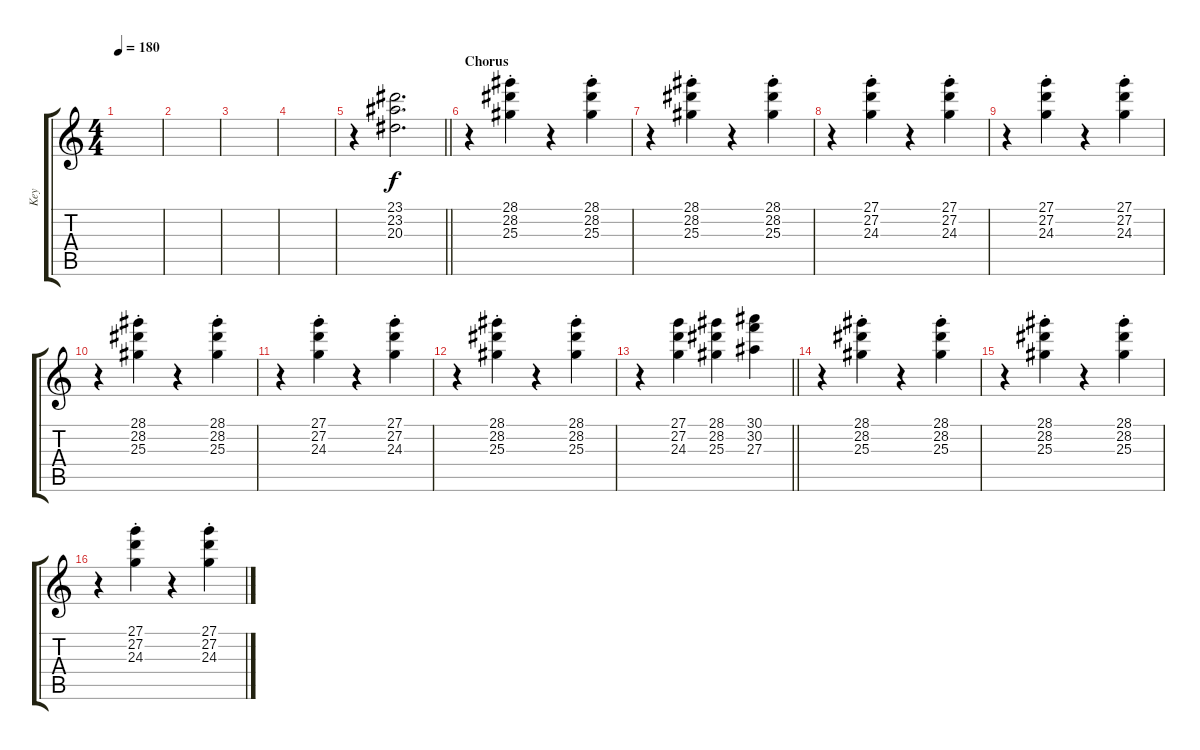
\track ("Key" "Key") {instrument stringensemble1}
\staff {score tabs}
\tuning (E4 B3 G3 D3 A2 E2) {hide}
\ts (4 4)
\tempo 180
\clef g2
\ks c
|
|
|
|
\barLineRight lightlight
r.4 (23.1 23.2 20.3).2{d} |
\section ("" "Chorus")
r.4 (28.1{st} 28.2{st} 25.3{st}).4 r.4 (28.1{st} 28.2{st} 25.3{st}).4 |
r.4 (28.1{st} 28.2{st} 25.3{st}).4 r.4 (28.1{st} 28.2{st} 25.3{st}).4 |
r.4 (27.1{st} 27.2{st} 24.3{st}).4 r.4 (27.1{st} 27.2{st} 24.3{st}).4 |
r.4 (27.1{st} 27.2{st} 24.3{st}).4 r.4 (27.1{st} 27.2{st} 24.3{st}).4 |
r.4 (28.1{st} 28.2{st} 25.3{st}).4 r.4 (28.1{st} 28.2{st} 25.3{st}).4 |
r.4 (27.1{st} 27.2{st} 24.3{st}).4 r.4 (27.1{st} 27.2{st} 24.3{st}).4 |
r.4 (28.1{st} 28.2{st} 25.3{st}).4 r.4 (28.1{st} 28.2{st} 25.3{st}).4 |
\barLineRight lightlight
r.4 (27.1 27.2 24.3).4 (28.1 28.2 25.3).4 (30.1 30.2 27.3).4 |
r.4 (28.1{st} 28.2{st} 25.3{st}).4 r.4 (28.1{st} 28.2{st} 25.3{st}).4 |
r.4 (28.1{st} 28.2{st} 25.3{st}).4 r.4 (28.1{st} 28.2{st} 25.3{st}).4 |
r.4 (27.1{st} 27.2{st} 24.3{st}).4 r.4 (27.1{st} 27.2{st} 24.3{st}).4
